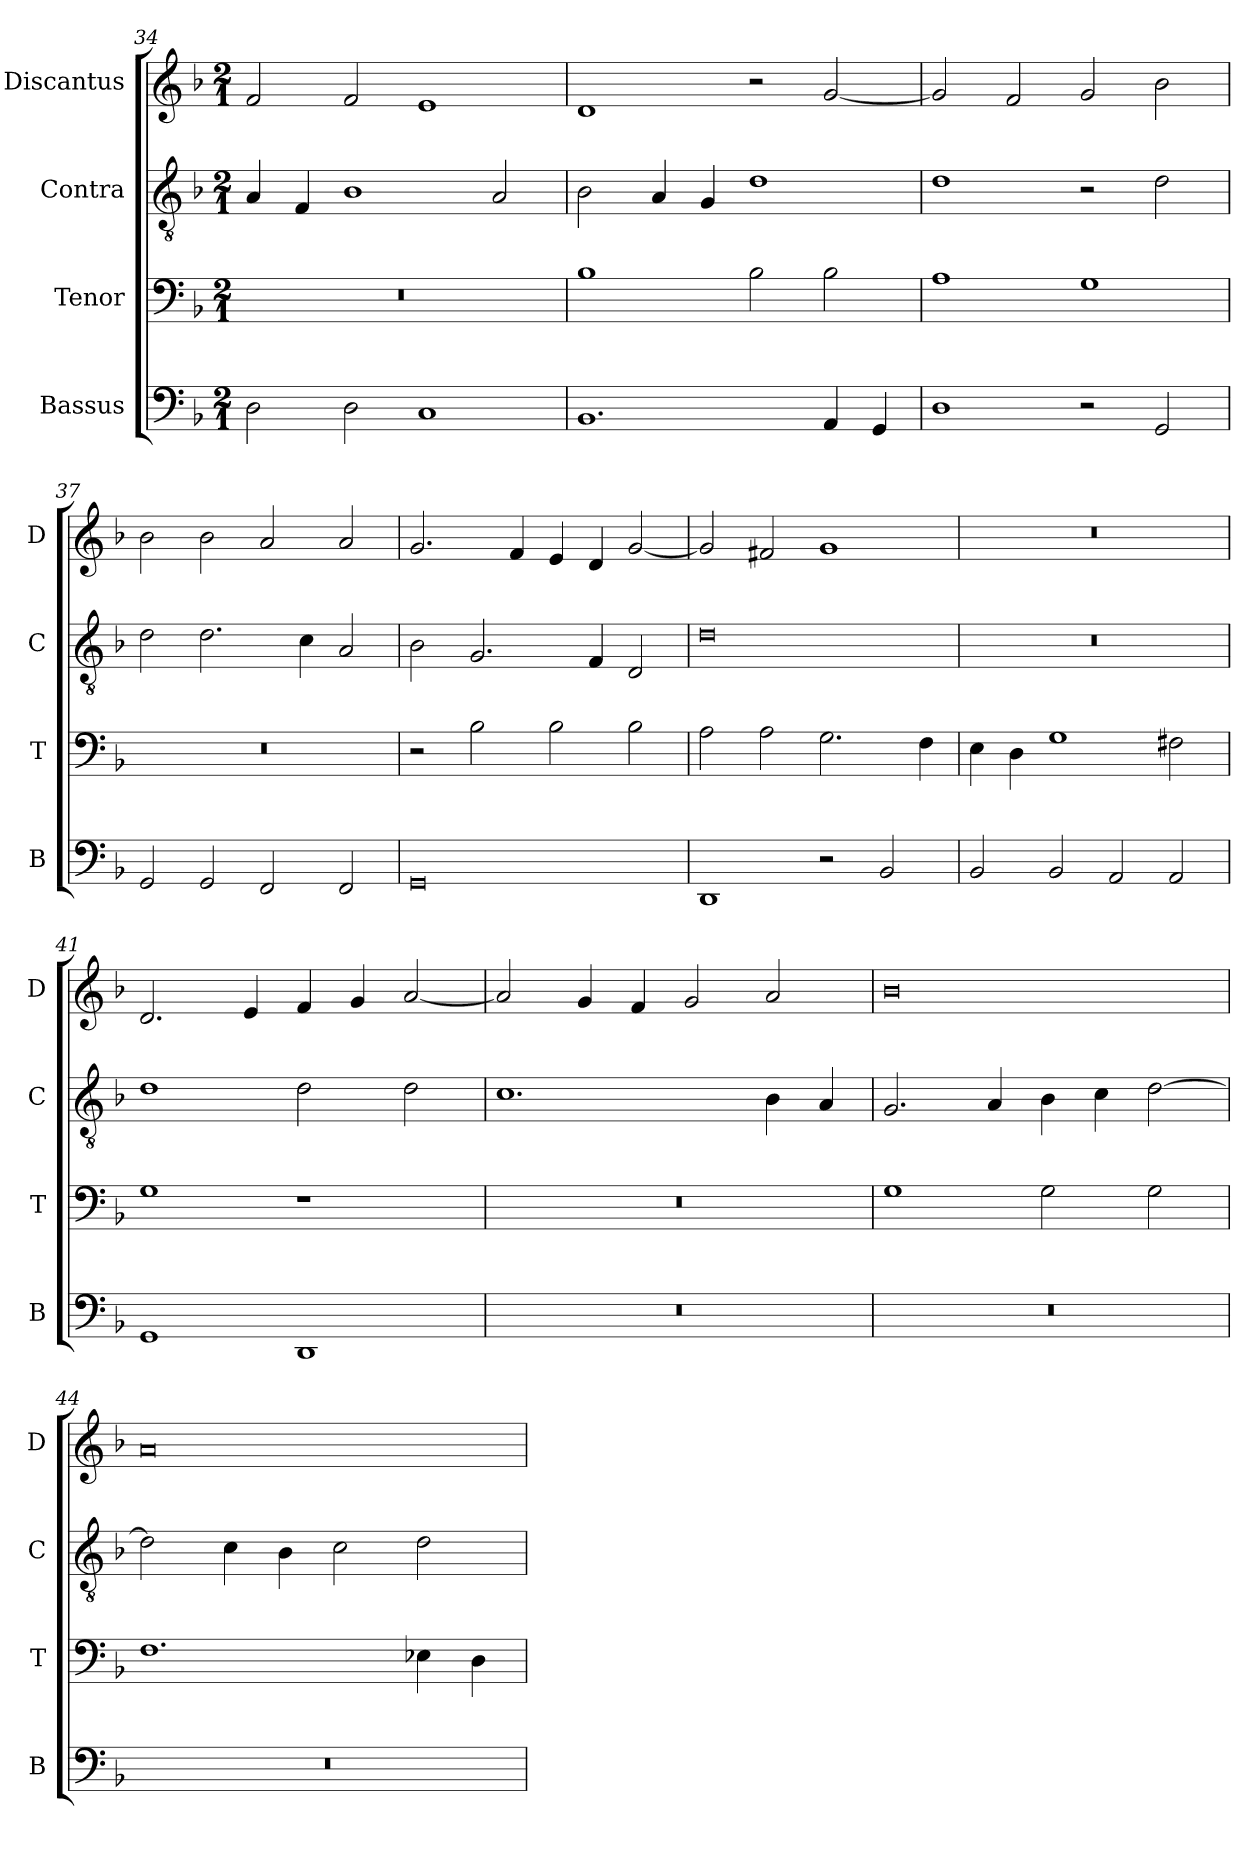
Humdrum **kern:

**kern	**kern	**kern	**kern
*part4	*part3	*part2	*part1
*staff4	*staff3	*staff2	*staff1
*I"Bassus	*I"Tenor	*I"Contra	*I"Discantus
*I'B	*I'T	*I'C	*I'D
*clefF4	*clefF4	*clefGv2	*clefG2
*k[b-]	*k[b-]	*k[b-]	*k[b-]
*M2/1	*M2/1	*M2/1	*M2/1
=34	=34	=34	=34
2D\	0r	4A/	2f/
.	.	4F/	.
2D\	.	1B-	2f/
1C	.	.	1e
.	.	2A/	.
=35	=35	=35	=35
1.BB-	1B-	2B-\	1d
.	.	4A/	.
.	.	4G/	.
.	2B-\	1d	2r
4AA/	2B-\	.	[2g/
4GG/	.	.	.
=36	=36	=36	=36
1D	1A	1d	2g/]
.	.	.	2f/
2r	1G	2r	2g/
2GG/	.	2d\	2b-\
=37	=37	=37	=37
2GG/	0r	2d\	2b-\
2GG/	.	2.d\	2b-\
2FF/	.	.	2a/
.	.	4c\	.
2FF/	.	2A/	2a/
=38	=38	=38	=38
0GG	2r	2B-\	2.g/
.	2B-\	2.G/	.
.	.	.	4f/
.	2B-\	.	4e/
.	.	4F/	4d/
.	2B-\	2D/	[2g/
=39	=39	=39	=39
1DD	2A\	0d	2g/]
.	2A\	.	2f#X/
2r	2.G\	.	1g
2BB-/	.	.	.
.	4F\	.	.
=40	=40	=40	=40
2BB-/	4E\	0r	0r
.	4D\	.	.
2BB-/	1G	.	.
2AA/	.	.	.
2AA/	2F#X\	.	.
=41	=41	=41	=41
1GG	1G	1d	2.d/
.	.	.	4e/
1DD	1r	2d\	4f/
.	.	.	4g/
.	.	2d\	[2a/
=42	=42	=42	=42
0r	0r	1.c	2a/]
.	.	.	4g/
.	.	.	4f/
.	.	.	2g/
.	.	4B-\	2a/
.	.	4A/	.
=43	=43	=43	=43
0r	1G	2.G/	0b-
.	.	4A/	.
.	2G\	4B-\	.
.	.	4c\	.
.	2G\	[2d\	.
=44	=44	=44	=44
0r	1.F	2d\]	0a
.	.	4c\	.
.	.	4B-\	.
.	.	2c\	.
.	4E-X\	2d\	.
.	4D\	.	.
=	=	=	=
*-	*-	*-	*-
